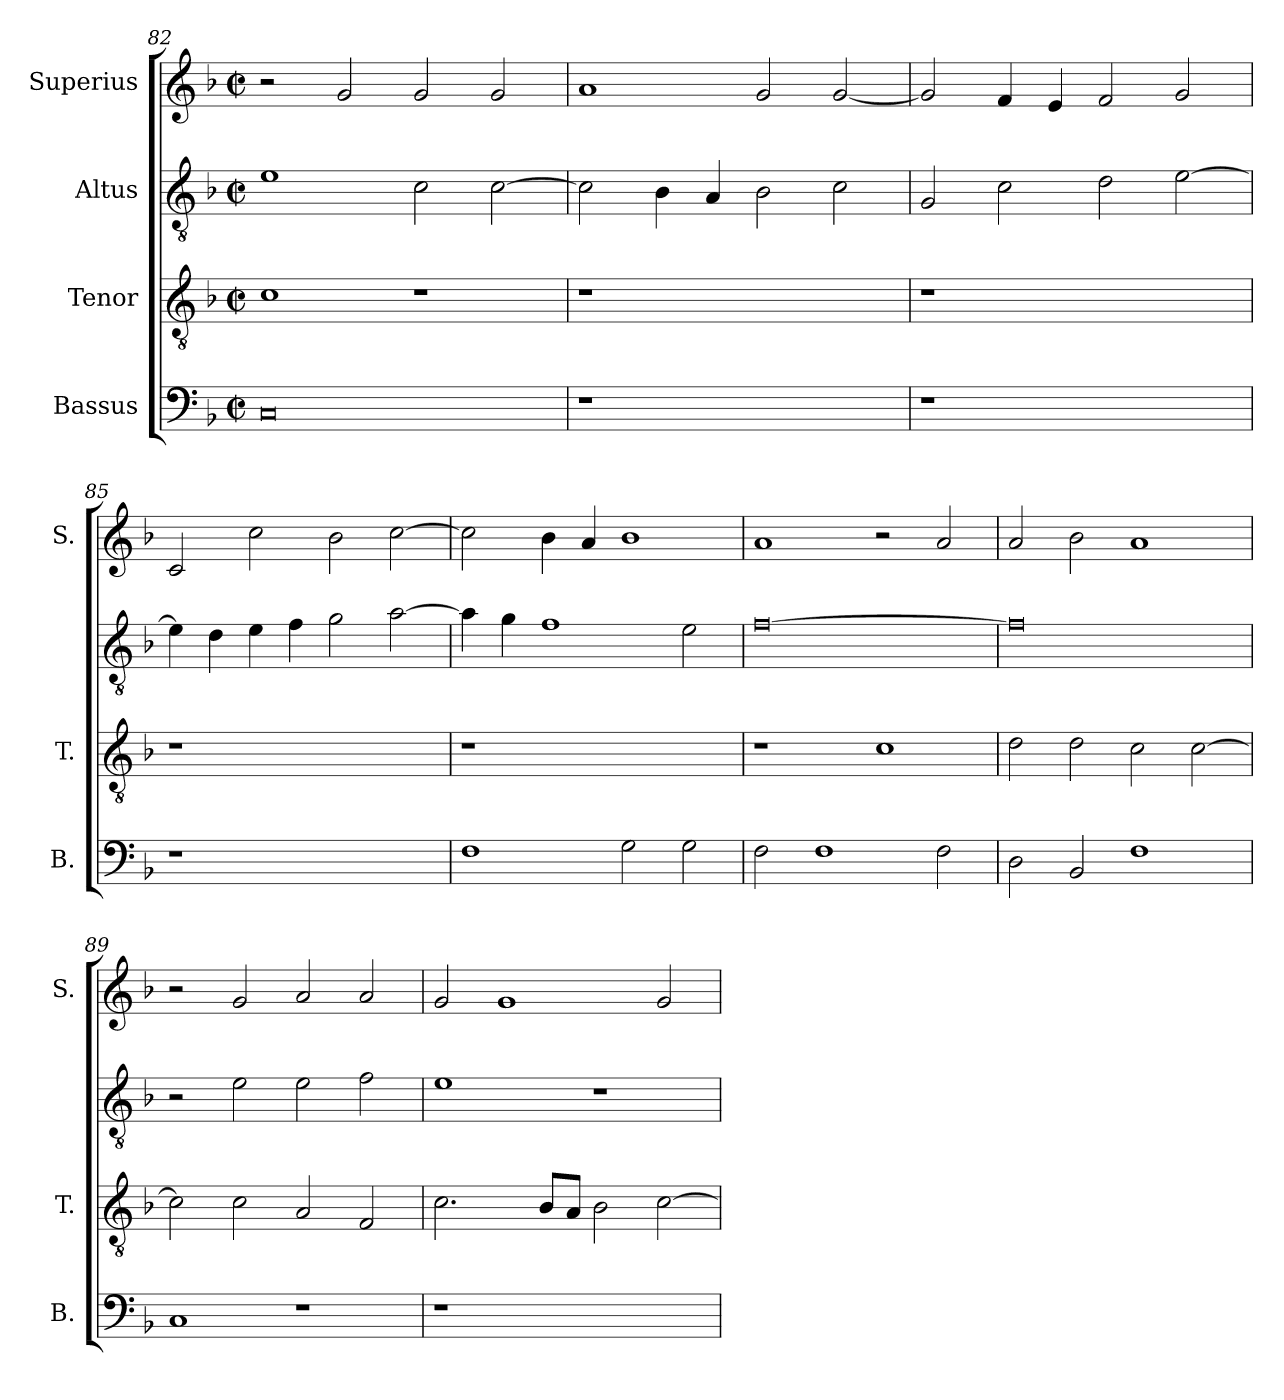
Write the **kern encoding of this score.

**kern	**kern	**kern	**kern
*part4	*part3	*part2	*part1
*staff4	*staff3	*staff2	*staff1
*I"Bassus	*I"Tenor	*I"Altus	*I"Superius
*I'B.	*I'T.	*	*I'S.
*clefF4	*clefGv2	*clefGv2	*clefG2
*	*ITrd7c12	*ITrd7c12	*
*k[b-]	*k[b-]	*k[b-]	*k[b-]
*F:	*F:	*F:	*F:
*M2/2	*M2/2	*M2/2	*M2/2
*met(c|)	*met(c|)	*met(c|)	*met(c|)
=82	=82	=82	=82
0Ci	1Ci	1Ei	2r
.	.	.	2gi/
.	1r	2Ci\	2gi/
.	.	[>2Ci\	2gi/
=83	=83	=83	=83
!LO:N:vis=1	!LO:N:vis=1	!	!
1r	1r	2Ci\]	1ai
.	.	4BB-i\	.
.	.	4AAi/	.
1ryy	1ryy	2BB-i\	2gi/
.	.	2Ci\	[<2gi/
=84	=84	=84	=84
!LO:N:vis=1	!LO:N:vis=1	!	!
1r	1r	2GGi/	2gi/]
.	.	2Ci\	4fi/
.	.	.	4ei/
1ryy	1ryy	2Di\	2fi/
.	.	[>2Ei\	2gi/
=85	=85	=85	=85
!LO:N:vis=1	!LO:N:vis=1	!	!
1r	1r	4Ei\]	2ci/
.	.	4Di\	.
.	.	4Ei\	2cci\
.	.	4Fi\	.
1ryy	1ryy	2Gi\	2b-i\
.	.	[>2Ai\	[>2cci\
!!LO:LB:g=z
=86	=86	=86	=86
!	!LO:N:vis=1	!	!
1Fi	1r	4Ai\]	2cci\]
.	.	4Gi\	.
.	.	1Fi	4b-i\
.	.	.	4ai/
2Gi\	1ryy	.	1b-i
2Gi\	.	2Ei\	.
=87	=87	=87	=87
2Fi\	1r	[>0Fi	1ai
1Fi	.	.	.
.	1Ci	.	2r
2Fi\	.	.	2ai/
=88	=88	=88	=88
2Di\	2Di\	0Fi]	2ai/
2BB-i/	2Di\	.	2b-i\
1Fi	2Ci\	.	1ai
.	[>2Ci\	.	.
=89	=89	=89	=89
1Ci	2Ci\]	2r	2r
.	2Ci\	2Ei\	2gi/
1r	2AAi/	2Ei\	2ai/
.	2FFi/	2Fi\	2ai/
=90	=90	=90	=90
!LO:N:vis=1	!	!	!
1r	2.Ci\	1Ei	2gi/
.	.	.	1gi
.	8BB-i/L	.	.
.	8AAi/J	.	.
1ryy	2BB-i\	1r	.
.	[>2Ci\	.	2gi/
=	=	=	=
*-	*-	*-	*-
